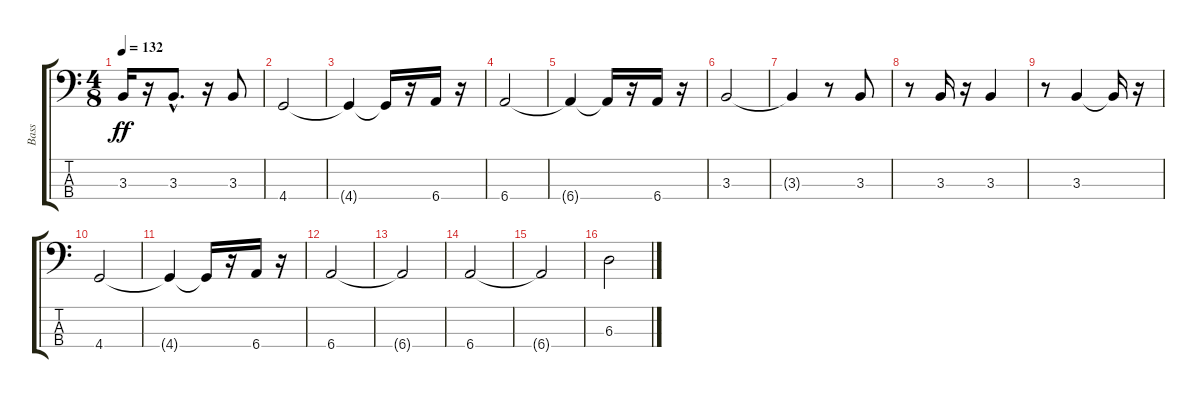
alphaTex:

\track ("Bass" "Bass") {instrument electricbassfinger}
\staff {score tabs}
\tuning (Gb2 Db2 Ab1 Eb1) {hide}
\ts (4 8)
\tempo 132
\clef f4
\ks c
3.3{t}.16{dy ff} r.16 3.3{hac}.8{d} r.16 3.3.8 |
4.4.2 |
4.4{t}.4 4.4{t}.16 r.16 6.4.16 r.16 |
6.4.2 |
6.4{t}.4 6.4{t}.16 r.16 6.4.16 r.16 |
3.3.2 |
3.3{t}.4 r.8 3.3.8 |
r.8 3.3.16 r.16 3.3.4 |
r.8 3.3.4 3.3{t}.16 r.16 |
4.4.2 |
4.4{t}.4 4.4{t}.16 r.16 6.4.16 r.16 |
6.4.2 |
6.4{t}.2 |
6.4.2 |
6.4{t}.2 |
6.3.2
